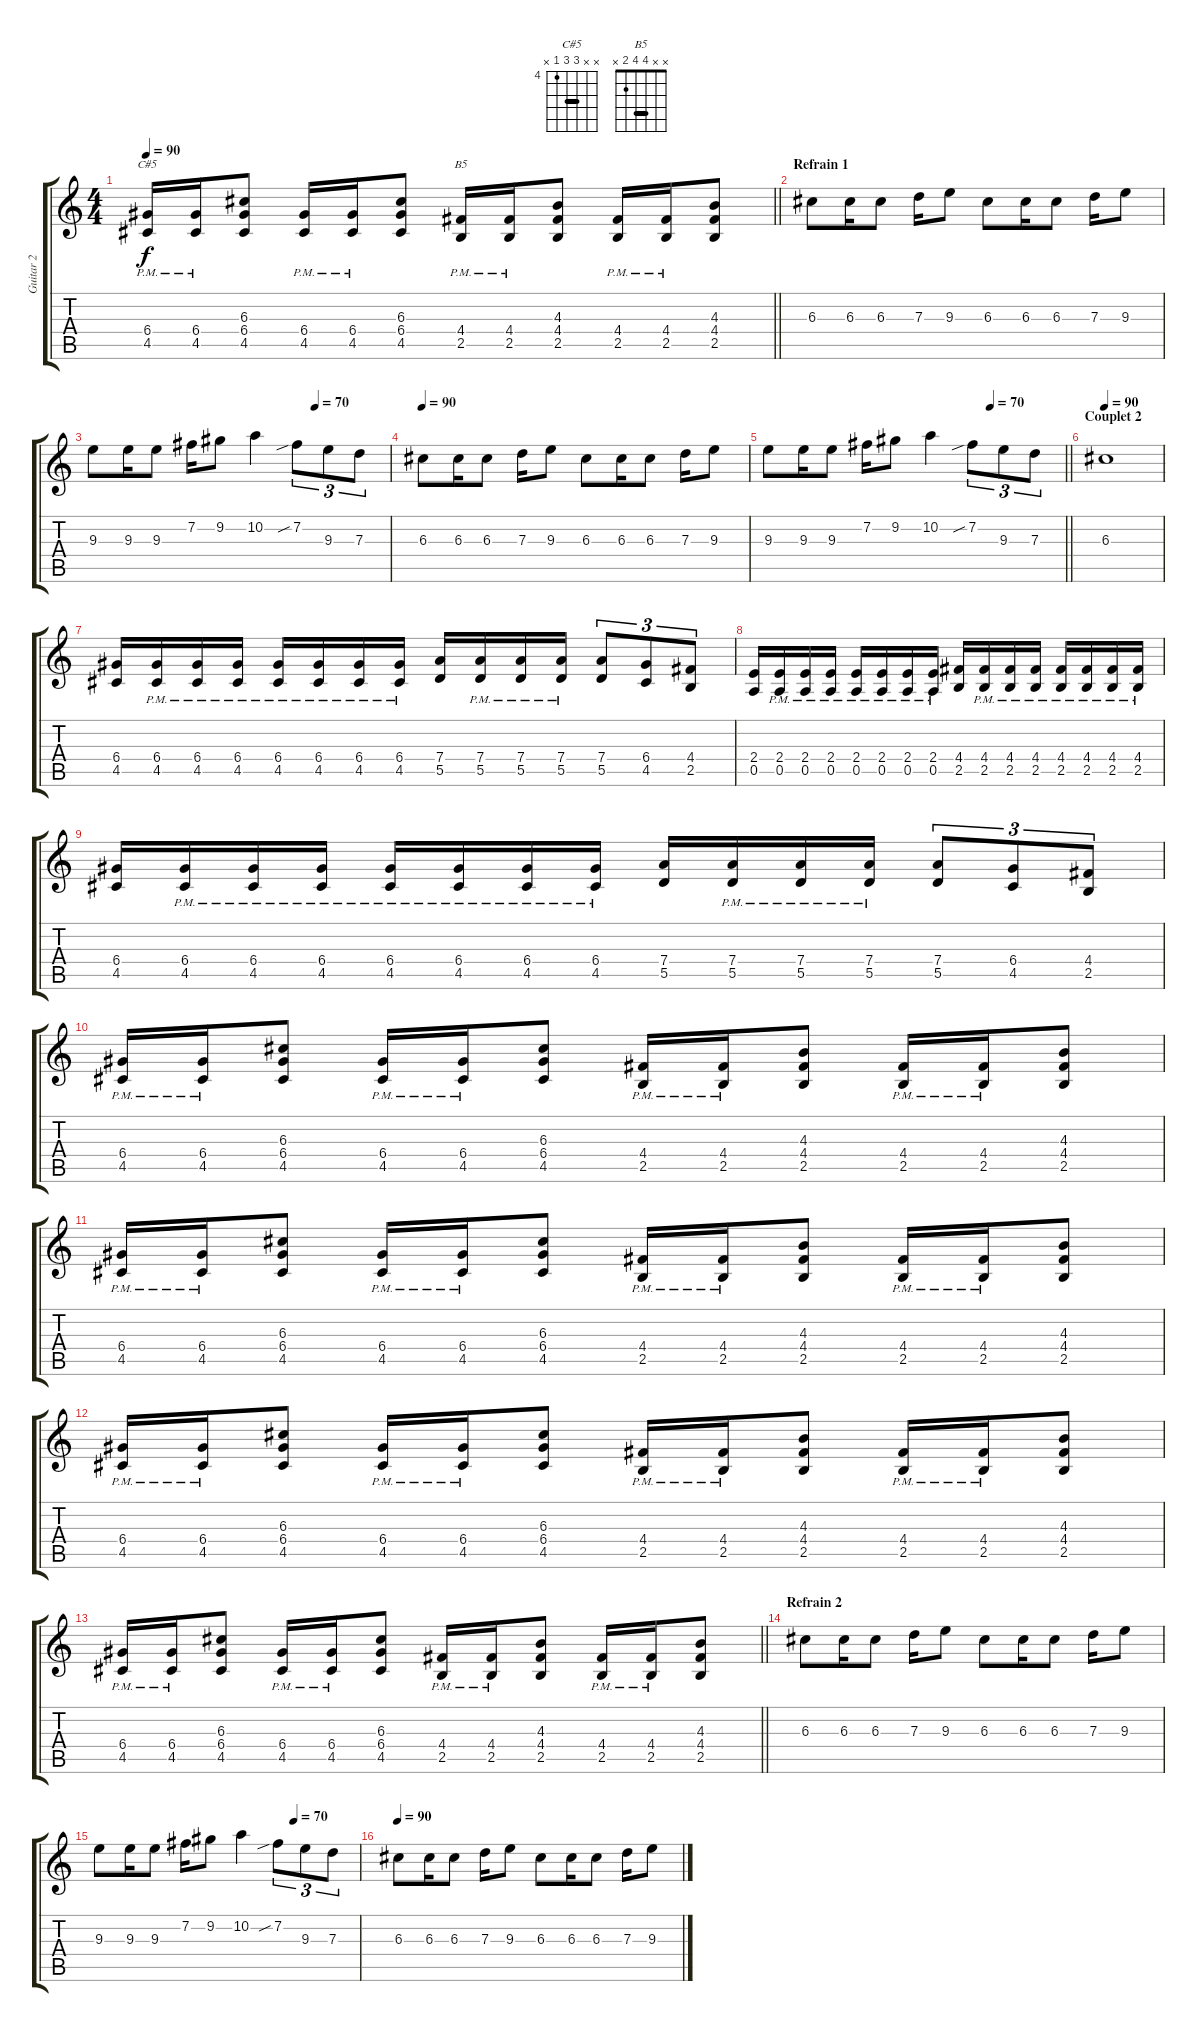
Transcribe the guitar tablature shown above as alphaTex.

\track ("Guitar 2" "Guitar 2") {instrument distortionguitar}
\staff {score tabs}
\tuning (E4 B3 G3 D3 A2 E2) {hide}
\chord ("C#5" x x 6 6 4 x) {firstfret 4 barre 6}
\chord ("B5" x x 4 4 2 x) {barre 4}
\ts (4 4)
\tempo 90
\clef g2
\barLineRight lightlight
\ks c
(6.4{pm} 4.5{pm}).16{ch "C#5" dy f} (6.4{pm} 4.5{pm}).16 (6.3 6.4 4.5).8 (6.4{pm} 4.5{pm}).16 (6.4{pm} 4.5{pm}).16 (6.3 6.4 4.5).8 (4.4{pm} 2.5{pm}).16{ch "B5"} (4.4{pm} 2.5{pm}).16 (4.3 4.4 2.5).8 (4.4{pm} 2.5{pm}).16 (4.4{pm} 2.5{pm}).16 (4.3 4.4 2.5).8 |
\section ("" "Refrain 1")
6.3.8 6.3.16 6.3.8 7.3.16 9.3.8 6.3.8 6.3.16 6.3.8 7.3.16 9.3.8 |
\tempo (70 0.75)
9.3.8 9.3.16 9.3.8 7.2.16 9.2.8 10.2.4 7.2{sib}.8{tu (3 2)} 9.3.8{tu (3 2)} 7.3.8{tu (3 2)} |
\tempo 90
6.3.8 6.3.16 6.3.8 7.3.16 9.3.8 6.3.8 6.3.16 6.3.8 7.3.16 9.3.8 |
\tempo (70 0.75)
\barLineRight lightlight
9.3.8 9.3.16 9.3.8 7.2.16 9.2.8 10.2.4 7.2{sib}.8{tu (3 2)} 9.3.8{tu (3 2)} 7.3.8{tu (3 2)} |
\section ("" "Couplet 2")
\tempo 90
6.3.1 |
(6.4 4.5).16 (6.4{pm} 4.5{pm}).16 (6.4{pm} 4.5{pm}).16 (6.4{pm} 4.5{pm}).16 (6.4{pm} 4.5{pm}).16 (6.4{pm} 4.5{pm}).16 (6.4{pm} 4.5{pm}).16 (6.4{pm} 4.5{pm}).16 (7.4 5.5).16 (7.4{pm} 5.5{pm}).16 (7.4{pm} 5.5{pm}).16 (7.4{pm} 5.5{pm}).16 (7.4 5.5).8{tu (3 2)} (6.4 4.5).8{tu (3 2)} (4.4 2.5).8{tu (3 2)} |
(2.4 0.5).16 (2.4{pm} 0.5{pm}).16 (2.4{pm} 0.5{pm}).16 (2.4{pm} 0.5{pm}).16 (2.4{pm} 0.5{pm}).16 (2.4{pm} 0.5{pm}).16 (2.4{pm} 0.5{pm}).16 (2.4{pm} 0.5{pm}).16 (4.4 2.5).16 (4.4{pm} 2.5{pm}).16 (4.4{pm} 2.5{pm}).16 (4.4{pm} 2.5{pm}).16 (4.4{pm} 2.5{pm}).16 (4.4{pm} 2.5{pm}).16 (4.4{pm} 2.5{pm}).16 (4.4{pm} 2.5{pm}).16 |
(6.4 4.5).16 (6.4{pm} 4.5{pm}).16 (6.4{pm} 4.5{pm}).16 (6.4{pm} 4.5{pm}).16 (6.4{pm} 4.5{pm}).16 (6.4{pm} 4.5{pm}).16 (6.4{pm} 4.5{pm}).16 (6.4{pm} 4.5{pm}).16 (7.4 5.5).16 (7.4{pm} 5.5{pm}).16 (7.4{pm} 5.5{pm}).16 (7.4{pm} 5.5{pm}).16 (7.4 5.5).8{tu (3 2)} (6.4 4.5).8{tu (3 2)} (4.4 2.5).8{tu (3 2)} |
(6.4{pm} 4.5{pm}).16 (6.4{pm} 4.5{pm}).16 (6.3 6.4 4.5).8 (6.4{pm} 4.5{pm}).16 (6.4{pm} 4.5{pm}).16 (6.3 6.4 4.5).8 (4.4{pm} 2.5{pm}).16 (4.4{pm} 2.5{pm}).16 (4.3 4.4 2.5).8 (4.4{pm} 2.5{pm}).16 (4.4{pm} 2.5{pm}).16 (4.3 4.4 2.5).8 |
(6.4{pm} 4.5{pm}).16 (6.4{pm} 4.5{pm}).16 (6.3 6.4 4.5).8 (6.4{pm} 4.5{pm}).16 (6.4{pm} 4.5{pm}).16 (6.3 6.4 4.5).8 (4.4{pm} 2.5{pm}).16 (4.4{pm} 2.5{pm}).16 (4.3 4.4 2.5).8 (4.4{pm} 2.5{pm}).16 (4.4{pm} 2.5{pm}).16 (4.3 4.4 2.5).8 |
(6.4{pm} 4.5{pm}).16 (6.4{pm} 4.5{pm}).16 (6.3 6.4 4.5).8 (6.4{pm} 4.5{pm}).16 (6.4{pm} 4.5{pm}).16 (6.3 6.4 4.5).8 (4.4{pm} 2.5{pm}).16 (4.4{pm} 2.5{pm}).16 (4.3 4.4 2.5).8 (4.4{pm} 2.5{pm}).16 (4.4{pm} 2.5{pm}).16 (4.3 4.4 2.5).8 |
\barLineRight lightlight
(6.4{pm} 4.5{pm}).16 (6.4{pm} 4.5{pm}).16 (6.3 6.4 4.5).8 (6.4{pm} 4.5{pm}).16 (6.4{pm} 4.5{pm}).16 (6.3 6.4 4.5).8 (4.4{pm} 2.5{pm}).16 (4.4{pm} 2.5{pm}).16 (4.3 4.4 2.5).8 (4.4{pm} 2.5{pm}).16 (4.4{pm} 2.5{pm}).16 (4.3 4.4 2.5).8 |
\section ("" "Refrain 2")
6.3.8 6.3.16 6.3.8 7.3.16 9.3.8 6.3.8 6.3.16 6.3.8 7.3.16 9.3.8 |
\tempo (70 0.75)
9.3.8 9.3.16 9.3.8 7.2.16 9.2.8 10.2.4 7.2{sib}.8{tu (3 2)} 9.3.8{tu (3 2)} 7.3.8{tu (3 2)} |
\tempo 90
6.3.8 6.3.16 6.3.8 7.3.16 9.3.8 6.3.8 6.3.16 6.3.8 7.3.16 9.3.8
